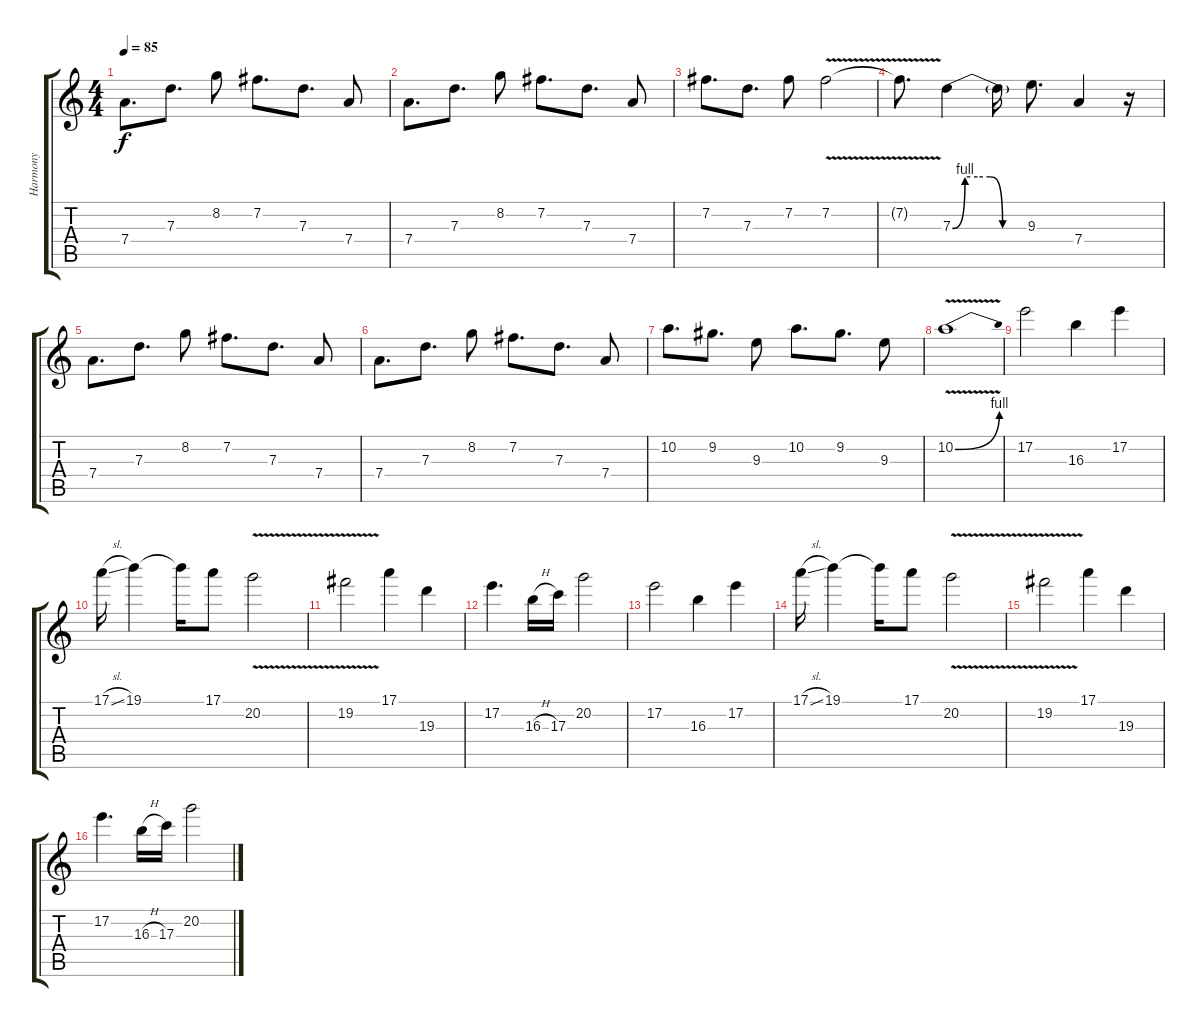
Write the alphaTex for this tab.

\track ("Harmony" "Harmony") {instrument overdrivenguitar}
\staff {score tabs}
\tuning (E4 B3 G3 D3 A2 E2) {hide}
\ts (4 4)
\tempo 85
\clef g2
\ks c
7.4.8{d dy f volume 7} 7.3.8{d} 8.2.8 7.2.8{d} 7.3.8{d} 7.4.8 |
7.4.8{d volume 7} 7.3.8{d} 8.2.8 7.2.8{d} 7.3.8{d} 7.4.8 |
7.2.8{d volume 7} 7.3.8{d} 7.2.8 7.2{v}.2 |
7.2{t}.8{d volume 7} 7.3{be (custom 0 0 10 4 20 4 30 4 40 0 60 0)}.4 7.3{t}.16 9.3.8{d} 7.4.4 r.16 |
7.4.8{d volume 7} 7.3.8{d} 8.2.8 7.2.8{d} 7.3.8{d} 7.4.8 |
7.4.8{d volume 7} 7.3.8{d} 8.2.8 7.2.8{d} 7.3.8{d} 7.4.8 |
10.2.8{d volume 7} 9.2.8{d} 9.3.8 10.2.8{d} 9.2.8{d} 9.3.8 |
10.2{be (bend 0 0 60 4) v}.1{volume 7} |
17.2.2{volume 10} 16.3.4 17.2.4 |
17.1{sl}.16 19.1.4 19.1{t}.16 17.1.8 20.2{v}.2 |
19.2{v}.2 17.1.4 19.3.4 |
17.2.4{d} 16.3{h}.16 17.3.16 20.2.2 |
17.2.2 16.3.4 17.2.4 |
17.1{sl}.16 19.1.4 19.1{t}.16 17.1.8 20.2{v}.2 |
19.2{v}.2 17.1.4 19.3.4 |
17.2.4{d} 16.3{h}.16 17.3.16 20.2.2
